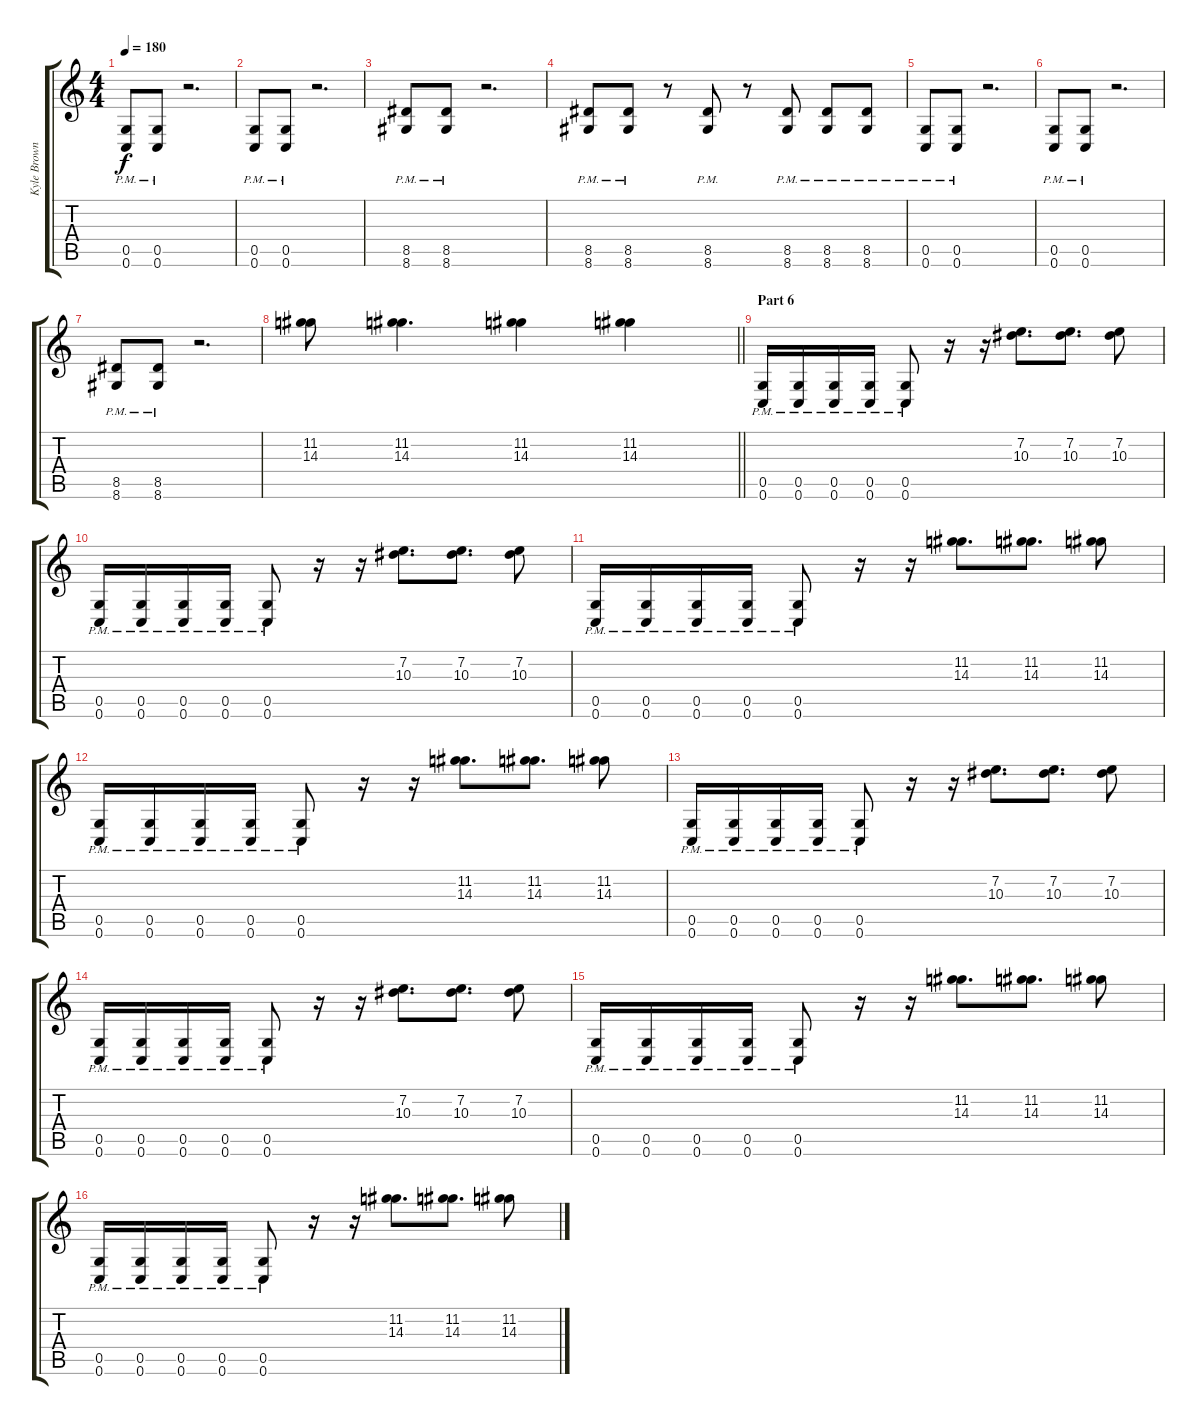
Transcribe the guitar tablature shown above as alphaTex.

\track ("Kyle Browning" "Kyle Brown") {instrument distortionguitar}
\staff {score tabs}
\tuning (D4 A3 F3 C3 G2 C2) {hide}
\ts (4 4)
\tempo 180
\clef g2
\ks c
(0.5{pm} 0.6{pm}).8{dy f volume 16} (0.5{pm} 0.6{pm}).8 r.2{d} |
(0.5{pm} 0.6{pm}).8 (0.5{pm} 0.6{pm}).8 r.2{d} |
(8.5{pm} 8.6{pm}).8 (8.5{pm} 8.6{pm}).8 r.2{d} |
(8.5{pm} 8.6{pm}).8 (8.5{pm} 8.6{pm}).8 r.8 (8.5{pm} 8.6{pm}).8 r.8 (8.5{pm} 8.6{pm}).8 (8.5{pm} 8.6{pm}).8 (8.5{pm} 8.6{pm}).8 |
(0.5{pm} 0.6{pm}).8 (0.5{pm} 0.6{pm}).8 r.2{d} |
(0.5{pm} 0.6{pm}).8 (0.5{pm} 0.6{pm}).8 r.2{d} |
(8.5{pm} 8.6{pm}).8 (8.5{pm} 8.6{pm}).8 r.2{d} |
\barLineRight lightlight
(11.2 14.3).8{volume 12} (11.2 14.3).4{d} (11.2 14.3).4 (11.2 14.3).4 |
\section ("" "Part 6")
(0.5{pm} 0.6{pm}).16 (0.5{pm} 0.6{pm}).16 (0.5{pm} 0.6{pm}).16 (0.5{pm} 0.6{pm}).16 (0.5{pm} 0.6{pm}).8 r.16 r.16 (7.2 10.3).8{d} (7.2 10.3).8{d} (7.2 10.3).8 |
(0.5{pm} 0.6{pm}).16 (0.5{pm} 0.6{pm}).16 (0.5{pm} 0.6{pm}).16 (0.5{pm} 0.6{pm}).16 (0.5{pm} 0.6{pm}).8 r.16 r.16 (7.2 10.3).8{d} (7.2 10.3).8{d} (7.2 10.3).8 |
(0.5{pm} 0.6{pm}).16 (0.5{pm} 0.6{pm}).16 (0.5{pm} 0.6{pm}).16 (0.5{pm} 0.6{pm}).16 (0.5{pm} 0.6{pm}).8 r.16 r.16 (11.2 14.3).8{d} (11.2 14.3).8{d} (11.2 14.3).8 |
(0.5{pm} 0.6{pm}).16 (0.5{pm} 0.6{pm}).16 (0.5{pm} 0.6{pm}).16 (0.5{pm} 0.6{pm}).16 (0.5{pm} 0.6{pm}).8 r.16 r.16 (11.2 14.3).8{d} (11.2 14.3).8{d} (11.2 14.3).8 |
(0.5{pm} 0.6{pm}).16 (0.5{pm} 0.6{pm}).16 (0.5{pm} 0.6{pm}).16 (0.5{pm} 0.6{pm}).16 (0.5{pm} 0.6{pm}).8 r.16 r.16 (7.2 10.3).8{d} (7.2 10.3).8{d} (7.2 10.3).8 |
(0.5{pm} 0.6{pm}).16 (0.5{pm} 0.6{pm}).16 (0.5{pm} 0.6{pm}).16 (0.5{pm} 0.6{pm}).16 (0.5{pm} 0.6{pm}).8 r.16 r.16 (7.2 10.3).8{d} (7.2 10.3).8{d} (7.2 10.3).8 |
(0.5{pm} 0.6{pm}).16 (0.5{pm} 0.6{pm}).16 (0.5{pm} 0.6{pm}).16 (0.5{pm} 0.6{pm}).16 (0.5{pm} 0.6{pm}).8 r.16 r.16 (11.2 14.3).8{d} (11.2 14.3).8{d} (11.2 14.3).8 |
(0.5{pm} 0.6{pm}).16 (0.5{pm} 0.6{pm}).16 (0.5{pm} 0.6{pm}).16 (0.5{pm} 0.6{pm}).16 (0.5{pm} 0.6{pm}).8 r.16 r.16 (11.2 14.3).8{d} (11.2 14.3).8{d} (11.2 14.3).8
